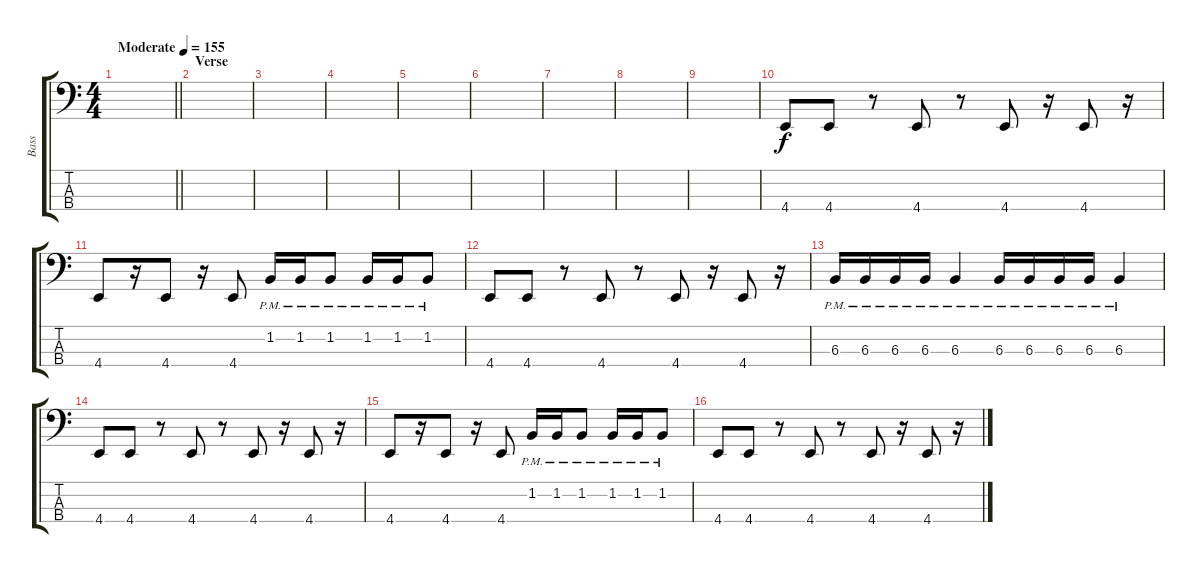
\track ("Bass" "Bass") {instrument electricbassfinger}
\staff {score tabs}
\tuning (Eb2 Bb1 F1 C1) {hide}
\ts (4 4)
\tempo (155 "Moderate")
\clef f4
\barLineRight lightlight
\ks c
|
\section ("" "Verse")
|
|
|
|
|
|
|
|
4.4.8 4.4.8 r.8 4.4.8 r.8 4.4.8 r.16 4.4.8 r.16 |
4.4.8 r.16 4.4.8 r.16 4.4.8 1.2{pm}.16 1.2{pm}.16 1.2{pm}.8 1.2{pm}.16 1.2{pm}.16 1.2{pm}.8 |
4.4.8 4.4.8 r.8 4.4.8 r.8 4.4.8 r.16 4.4.8 r.16 |
6.3{pm}.16 6.3{pm}.16 6.3{pm}.16 6.3{pm}.16 6.3{pm}.4 6.3{pm}.16 6.3{pm}.16 6.3{pm}.16 6.3{pm}.16 6.3{pm}.4 |
4.4.8 4.4.8 r.8 4.4.8 r.8 4.4.8 r.16 4.4.8 r.16 |
4.4.8 r.16 4.4.8 r.16 4.4.8 1.2{pm}.16 1.2{pm}.16 1.2{pm}.8 1.2{pm}.16 1.2{pm}.16 1.2{pm}.8 |
4.4.8 4.4.8 r.8 4.4.8 r.8 4.4.8 r.16 4.4.8 r.16
